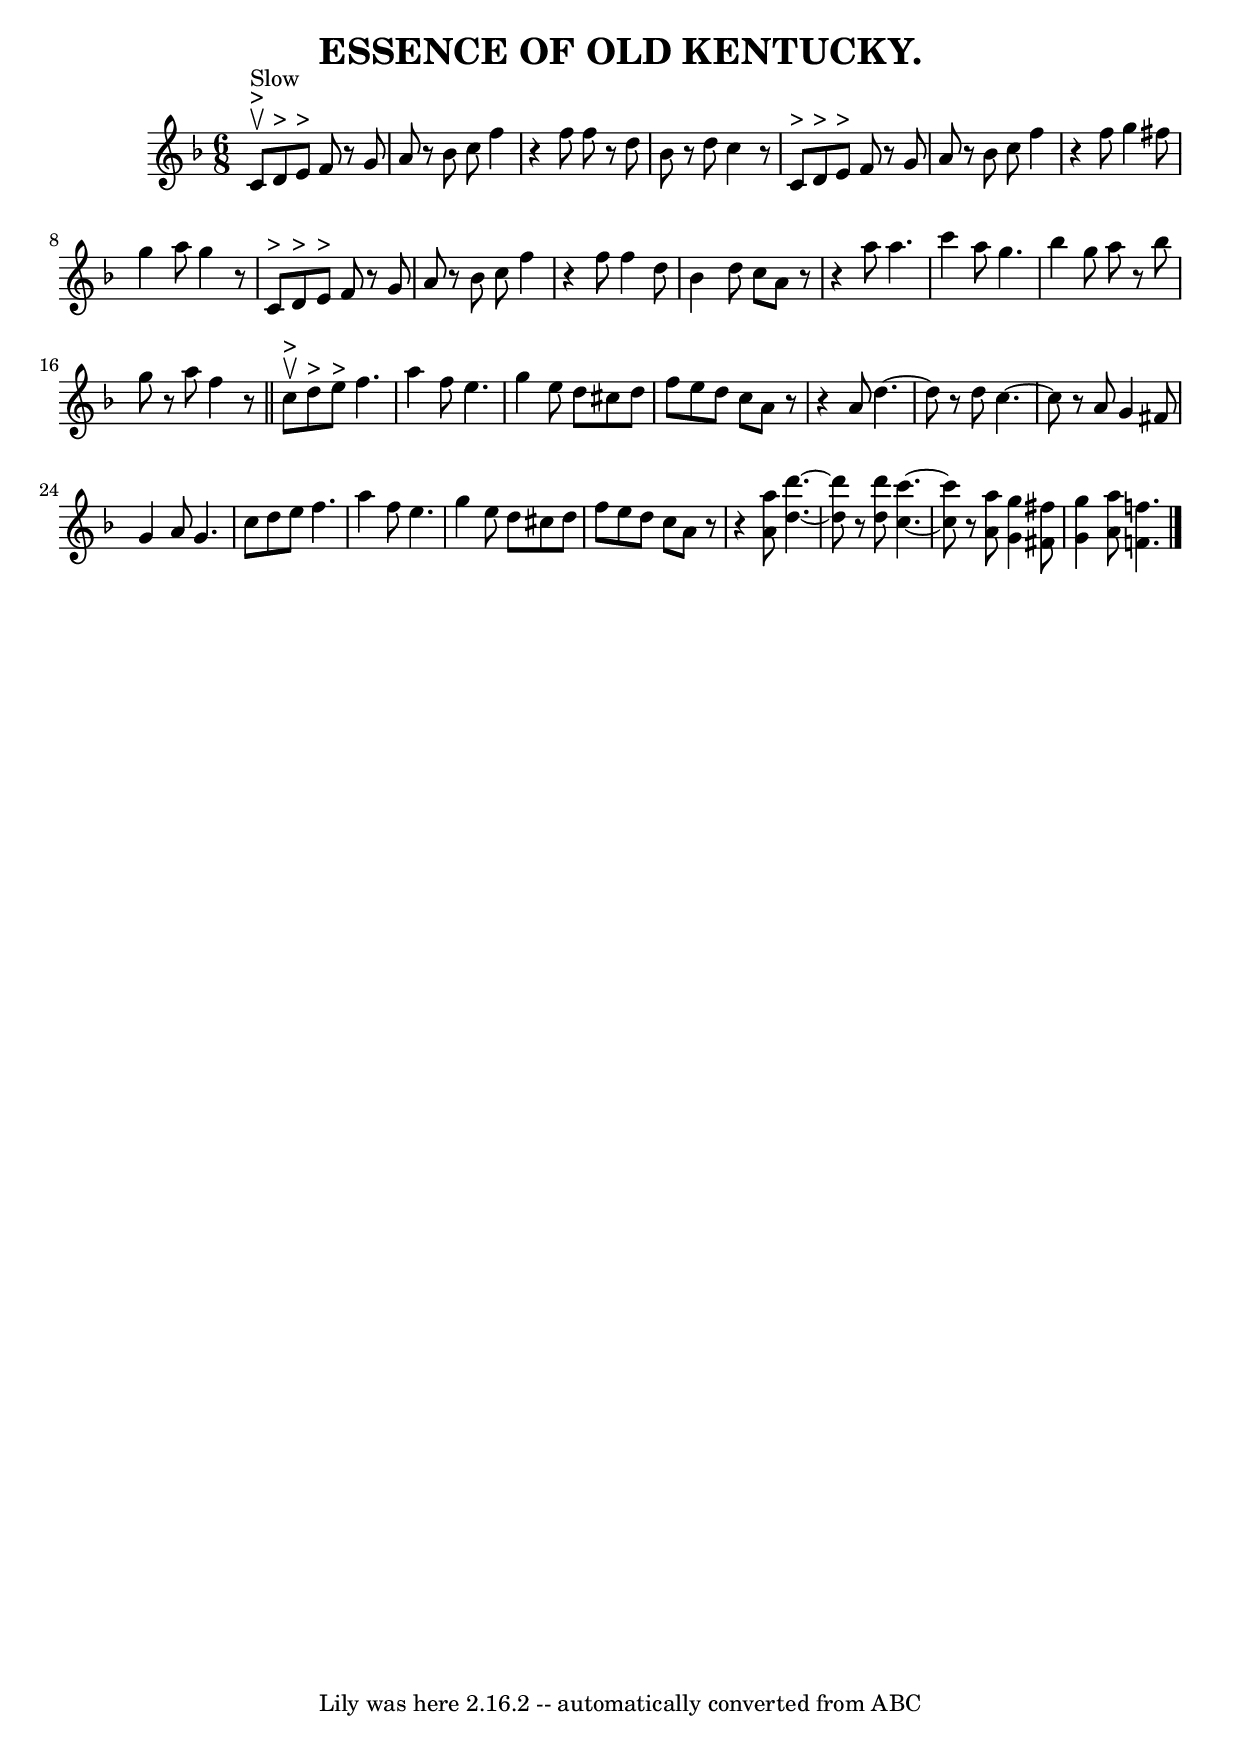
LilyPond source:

\version "2.16.2"
\include "Mammoth.ily"
\header {
  %% book = "Coles pg. 24.4"
  crossRefNumber = "20"
  footnotes = ""
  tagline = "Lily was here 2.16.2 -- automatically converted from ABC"
  title = "ESSENCE OF OLD KENTUCKY."

}
voicedefault =  {


  \time 6/8 
  \key f \major
  c'8^">"^"Slow"^\upbow d'8^">" e'8^">"  |
  f'8    r8 g'8 a'8    r8 bes'8  |
  c''8 f''4    r4   
  f''8  |
  f''8    r8 d''8 bes'8    r8 d''8  |
  c''4    r8     
  c'8^">" d'8^">" e'8^">" |
  f'8    r8 g'8 a'8    r8 bes'8   |
  c''8 f''4    r4 f''8  |
  g''4 fis''8 g''4 a''8  |
  g''4    r8 c'8^">" d'8^">" e'8^">" |
  f'8    
  r8 g'8 a'8    r8 bes'8  |
  c''8 f''4    r4 f''8  |
  
  f''4 d''8 bes'4 d''8  |
  c''8 a'8    r8   r4 a''8  |
  
  a''4. c'''4 a''8  |
  g''4. bes''4 g''8  |
  a''8 
  r8 bes''8 g''8    r8 a''8  |
  f''4    r8 \bar "||" c''8^">"^\upbow d''8^">" e''8^">" |
  f''4. a''4 f''8  |
  
  e''4. g''4 e''8  |
  d''8 cis''8 d''8 f''8 e''8    
  d''8  |
  c''8 a'8    r8   r4 a'8  |
  d''4.   ~ d''8    r8 
  d''8  |
  c''4.   ~ c''8    r8 a'8  |
  g'4 fis'8    
  g'4 a'8  |
  g'4. c''8 d''8 e''8  |
  f''4. a''4   
  f''8  |
  e''4. g''4 e''8  |
  d''8 cis''8 d''8    
  f''8 e''8 d''8  |
  c''8 a'8    r8   r4 << a''8 a'8   >>  |
  << d''4.   ~ d'''4.   ~   >> << d'''8 d''8   >>   r8 <<   
    d''8 d'''8   >> |
  << c''4.   ~ c'''4.   ~   >> << c''8    
				  c'''8   >> r8 << a'8 a''8   >> |
  << g''4 g'4   >> << fis'8   
		      fis''8   >> << g''4 g'4   >> << a''8 a'8   >> |
  << f''!4.   
     f'!4.   >> \bar "|."   

}

\score{
  <<

    \context Staff="default"
    {
      \voicedefault 
      
    }

  >>
  \layout {
    
  }
  \midi {
  }

}
